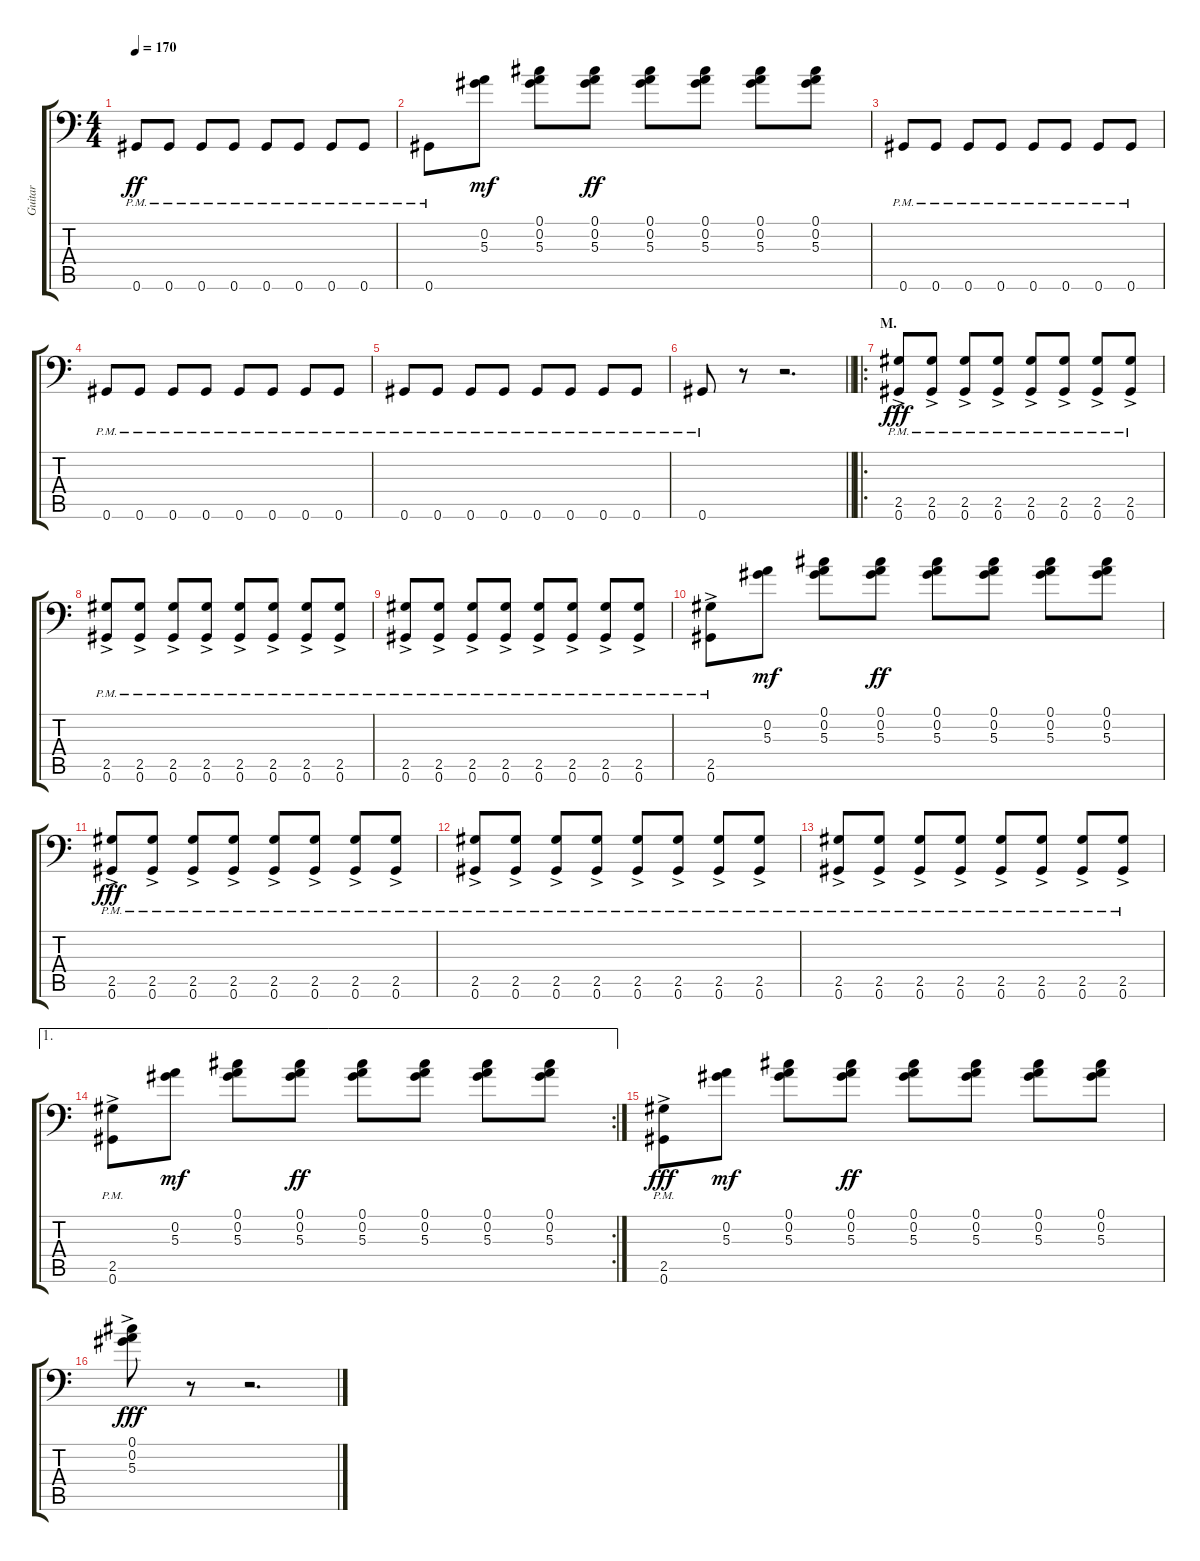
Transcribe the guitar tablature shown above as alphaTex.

\track ("Guitar" "Guitar") {instrument distortionguitar}
\staff {score tabs}
\tuning (Db4 Ab3 E3 B2 Gb2 Ab1) {hide}
\ts (4 4)
\tempo 170
\clef f4
\ks c
0.6{pm}.8{dy ff} 0.6{pm}.8 0.6{pm}.8 0.6{pm}.8 0.6{pm}.8 0.6{pm}.8 0.6{pm}.8 0.6{pm}.8 |
0.6{pm}.8 (0.2 5.3).8{dy mf} (0.1 0.2 5.3).8 (0.1 0.2 5.3).8{dy ff} (0.1 0.2 5.3).8 (0.1 0.2 5.3).8 (0.1 0.2 5.3).8 (0.1 0.2 5.3).8 |
0.6{pm}.8 0.6{pm}.8 0.6{pm}.8 0.6{pm}.8 0.6{pm}.8 0.6{pm}.8 0.6{pm}.8 0.6{pm}.8 |
0.6{pm}.8 0.6{pm}.8 0.6{pm}.8 0.6{pm}.8 0.6{pm}.8 0.6{pm}.8 0.6{pm}.8 0.6{pm}.8 |
0.6{pm}.8 0.6{pm}.8 0.6{pm}.8 0.6{pm}.8 0.6{pm}.8 0.6{pm}.8 0.6{pm}.8 0.6{pm}.8 |
\barLineRight lightlight
0.6{pm}.8 r.8 r.2{d} |
\ro
\section ("" "M.")
(2.5{pm} 0.6{ac pm}).8{dy fff volume 14} (2.5{pm} 0.6{ac pm}).8 (2.5{pm} 0.6{ac pm}).8 (2.5{pm} 0.6{ac pm}).8 (2.5{pm} 0.6{ac pm}).8 (2.5{pm} 0.6{ac pm}).8 (2.5{pm} 0.6{ac pm}).8 (2.5{pm} 0.6{ac pm}).8 |
(2.5{pm} 0.6{ac pm}).8 (2.5{pm} 0.6{ac pm}).8 (2.5{pm} 0.6{ac pm}).8 (2.5{pm} 0.6{ac pm}).8 (2.5{pm} 0.6{ac pm}).8 (2.5{pm} 0.6{ac pm}).8 (2.5{pm} 0.6{ac pm}).8 (2.5{pm} 0.6{ac pm}).8 |
(2.5{pm} 0.6{ac pm}).8 (2.5{pm} 0.6{ac pm}).8 (2.5{pm} 0.6{ac pm}).8 (2.5{pm} 0.6{ac pm}).8 (2.5{pm} 0.6{ac pm}).8 (2.5{pm} 0.6{ac pm}).8 (2.5{pm} 0.6{ac pm}).8 (2.5{pm} 0.6{ac pm}).8 |
(2.5{pm} 0.6{ac pm}).8 (0.2 5.3).8{dy mf} (0.1 0.2 5.3).8 (0.1 0.2 5.3).8{dy ff} (0.1 0.2 5.3).8 (0.1 0.2 5.3).8 (0.1 0.2 5.3).8 (0.1 0.2 5.3).8 |
(2.5{pm} 0.6{ac pm}).8{dy fff} (2.5{pm} 0.6{ac pm}).8 (2.5{pm} 0.6{ac pm}).8 (2.5{pm} 0.6{ac pm}).8 (2.5{pm} 0.6{ac pm}).8 (2.5{pm} 0.6{ac pm}).8 (2.5{pm} 0.6{ac pm}).8 (2.5{pm} 0.6{ac pm}).8 |
(2.5{pm} 0.6{ac pm}).8 (2.5{pm} 0.6{ac pm}).8 (2.5{pm} 0.6{ac pm}).8 (2.5{pm} 0.6{ac pm}).8 (2.5{pm} 0.6{ac pm}).8 (2.5{pm} 0.6{ac pm}).8 (2.5{pm} 0.6{ac pm}).8 (2.5{pm} 0.6{ac pm}).8 |
(2.5{pm} 0.6{ac pm}).8 (2.5{pm} 0.6{ac pm}).8 (2.5{pm} 0.6{ac pm}).8 (2.5{pm} 0.6{ac pm}).8 (2.5{pm} 0.6{ac pm}).8 (2.5{pm} 0.6{ac pm}).8 (2.5{pm} 0.6{ac pm}).8 (2.5{pm} 0.6{ac pm}).8 |
\ae 1
\rc 2
(2.5{pm} 0.6{ac pm}).8 (0.2 5.3).8{dy mf} (0.1 0.2 5.3).8 (0.1 0.2 5.3).8{dy ff} (0.1 0.2 5.3).8 (0.1 0.2 5.3).8 (0.1 0.2 5.3).8 (0.1 0.2 5.3).8 |
(2.5{pm} 0.6{ac pm}).8{dy fff} (0.2 5.3).8{dy mf} (0.1 0.2 5.3).8 (0.1 0.2 5.3).8{dy ff} (0.1 0.2 5.3).8 (0.1 0.2 5.3).8 (0.1 0.2 5.3).8 (0.1 0.2 5.3).8 |
(0.1{ac} 0.2{ac} 5.3{ac}).8{dy fff} r.8 r.2{d}
